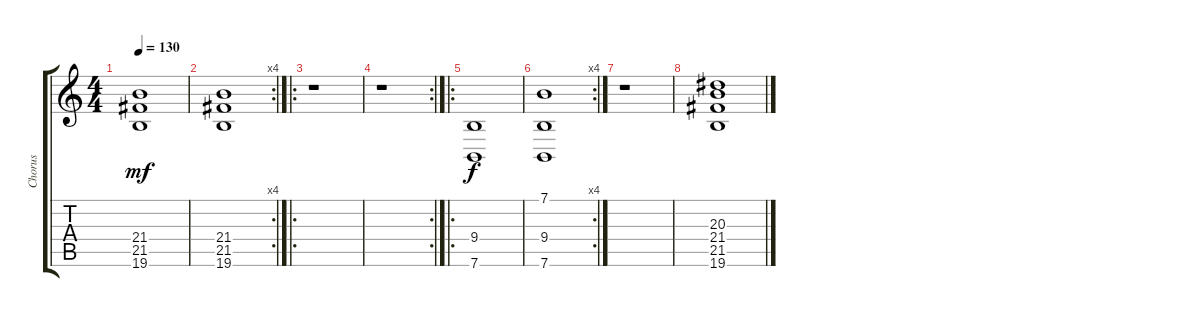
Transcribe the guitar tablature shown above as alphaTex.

\track ("Chorus" "Chorus") {instrument choiraahs}
\staff {score tabs}
\tuning (E4 B3 G3 D3 A2 E2) {hide}
\ts (4 4)
\tempo 130
\clef g2
\ks c
(21.4 21.5 19.6).1{dy mf} |
\rc 4
(21.4 21.5 19.6).1 |
\ro
r.1 |
\rc 2
r.1 |
\ro
(9.4 7.6).1{dy f} |
\rc 4
(7.1 9.4 7.6).1 |
r.1 |
(20.3 21.4 21.5 19.6).1
